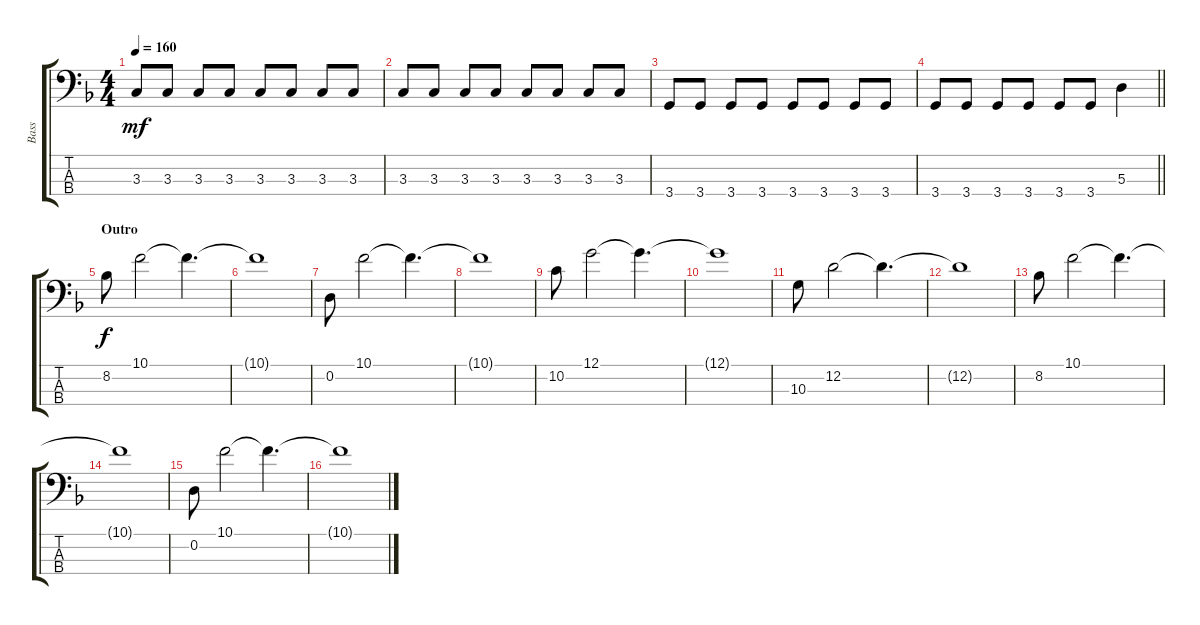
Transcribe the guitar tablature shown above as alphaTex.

\track ("Bass" "Bass") {instrument electricbassfinger}
\staff {score tabs}
\tuning (G2 D2 A1 E1) {hide}
\ts (4 4)
\tempo 160
\clef f4
\ks f
3.3.8{dy mf} 3.3.8 3.3.8 3.3.8 3.3.8 3.3.8 3.3.8 3.3.8 |
3.3.8 3.3.8 3.3.8 3.3.8 3.3.8 3.3.8 3.3.8 3.3.8 |
3.4.8 3.4.8 3.4.8 3.4.8 3.4.8 3.4.8 3.4.8 3.4.8 |
\barLineRight lightlight
3.4.8 3.4.8 3.4.8 3.4.8 3.4.8 3.4.8 5.3.4 |
\section ("" "Outro")
8.2.8{dy f} 10.1.2 10.1{t}.4{d} |
10.1{t}.1 |
0.2.8 10.1.2 10.1{t}.4{d} |
10.1{t}.1 |
10.2.8 12.1.2 12.1{t}.4{d} |
12.1{t}.1 |
10.3.8 12.2.2 12.2{t}.4{d} |
12.2{t}.1 |
8.2.8 10.1.2 10.1{t}.4{d} |
10.1{t}.1 |
0.2.8 10.1.2 10.1{t}.4{d} |
10.1{t}.1
